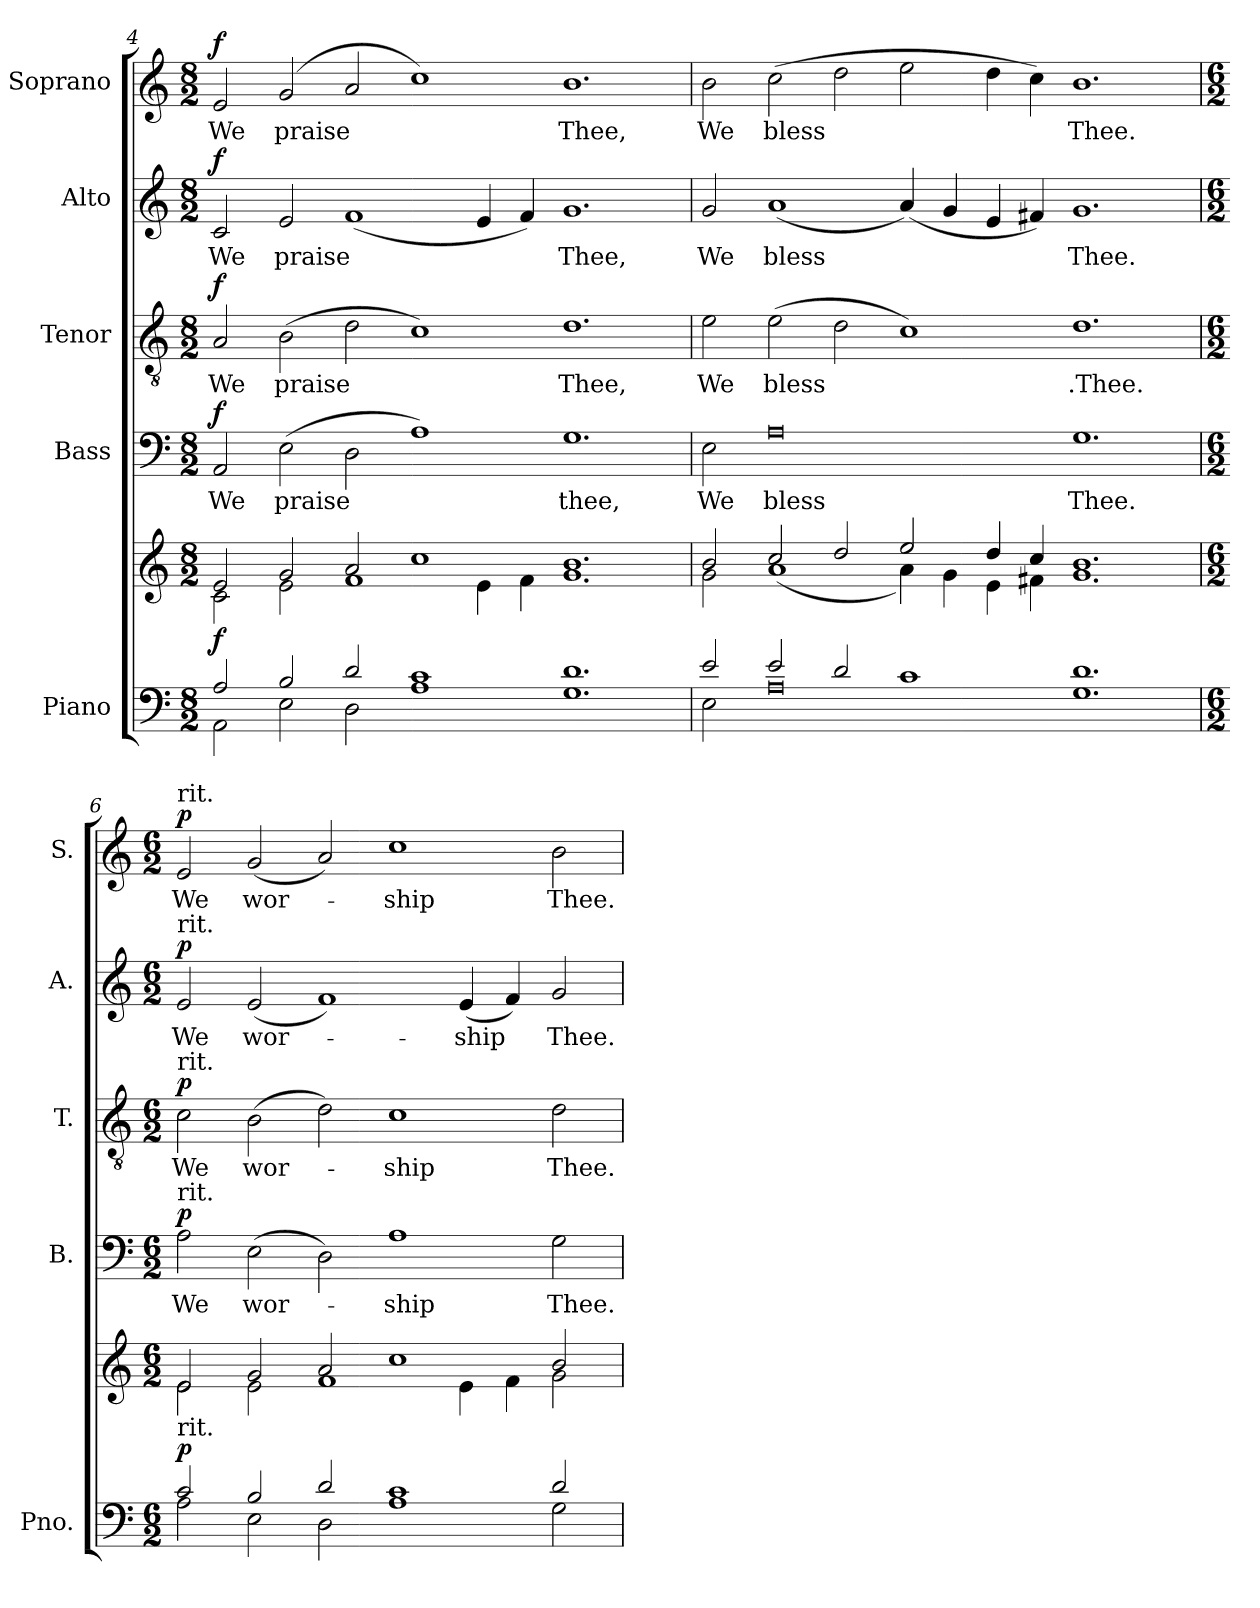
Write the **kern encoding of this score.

**kern	**kern	**dynam	**kern	**text	**dynam	**kern	**text	**dynam	**kern	**text	**dynam	**kern	**text	**dynam
*part5	*part5	*part5	*part4	*part4	*part4	*part3	*part3	*part3	*part2	*part2	*part2	*part1	*part1	*part1
*staff6	*staff5	*staff5/6	*staff4	*staff4	*staff4	*staff3	*staff3	*staff3	*staff2	*staff2	*staff2	*staff1	*staff1	*staff1
*I"Piano	*	*	*I"Bass	*	*	*I"Tenor	*	*	*I"Alto	*	*	*I"Soprano	*	*
*I'Pno.	*	*	*I'B.	*	*	*I'T.	*	*	*I'A.	*	*	*I'S.	*	*
*clefF4	*clefG2	*	*clefF4	*	*	*clefGv2	*	*	*clefG2	*	*	*clefG2	*	*
*k[]	*k[]	*	*k[]	*	*	*k[]	*	*	*k[]	*	*	*k[]	*	*
*C:	*C:	*	*C:	*	*	*C:	*	*	*C:	*	*	*C:	*	*
*M8/2	*M8/2	*	*M8/2	*	*	*M8/2	*	*	*M8/2	*	*	*M8/2	*	*
=4	=4	=4	=4	=4	=4	=4	=4	=4	=4	=4	=4	=4	=4	=4
*^	*^	*	*	*	*	*	*	*	*	*	*	*	*	*
!	!	!	!	!LO:DY:a=2	!	!	!LO:DY:a	!	!	!LO:DY:a	!	!	!LO:DY:a	!	!	!LO:DY:a
2A/	2AA\	2e/	2c\	f	2AA/	We	f	2A/	We	f	2c/	We	f	2e/	We	f
2B/	2E\	2g/	2e\	.	(2E\	praise	.	(2B\	praise	.	2e/	praise	.	(2g/	praise	.
2d/	2D\	2a/	1f	.	2D\	.	.	2d\	.	.	(1f	.	.	2a/	.	.
1c	1A	1cc	.	.	1A)	.	.	1c)	.	.	.	.	.	1cc)	.	.
.	.	.	4e\	.	.	.	.	.	.	.	4e/	.	.	.	.	.
.	.	.	4f\	.	.	.	.	.	.	.	4f/)	.	.	.	.	.
1.d	1.G	1.b	1.g	.	1.G	thee,	.	1.d	Thee,	.	1.g	Thee,	.	1.b	Thee,	.
!!LO:LB:g=z
=5	=5	=5	=5	=5	=5	=5	=5	=5	=5	=5	=5	=5	=5	=5	=5	=5
2e/	2E\	2b/	2g\	.	2E\	We	.	2e\	We	.	2g/	We	.	2b\	We	.
2e/	0A	2cc/	(1a	.	0A	bless	.	(2e\	bless	.	(1a	bless	.	(2cc\	bless	.
2d/	.	2dd/	.	.	.	.	.	2d\	.	.	.	.	.	2dd\	.	.
1c	.	2ee/	4a\)	.	.	.	.	1c)	.	.	(4a/)	.	.	2ee\	.	.
.	.	.	4g\	.	.	.	.	.	.	.	4g/	.	.	.	.	.
.	.	4dd/	4e\	.	.	.	.	.	.	.	4e/	.	.	4dd\	.	.
.	.	4cc/	4f#X\	.	.	.	.	.	.	.	4f#X/)	.	.	4cc\)	.	.
1.d	1.G	1.b	1.g	.	1.G	Thee.	.	1.d	.Thee.	.	1.g	Thee.	.	1.b	Thee.	.
=6	=6	=6	=6	=6	=6	=6	=6	=6	=6	=6	=6	=6	=6	=6	=6	=6
*M6/2	*	*M6/2	*	*	*M6/2	*	*	*M6/2	*	*	*M6/2	*	*	*M6/2	*	*
!	!	!	!	!	!	!	!	!	!	!	!	!	!	!LO:TX:a:t=rit.	!	!
!	!	!	!	!	!	!	!	!	!	!	!LO:TX:a:t=rit.	!	!	!	!	!
!	!	!	!	!	!	!	!	!LO:TX:a:t=rit.	!	!	!	!	!	!	!	!
!	!	!	!	!	!LO:TX:a:t=rit.	!	!	!	!	!	!	!	!	!	!	!
!LO:TX:a:t=rit.	!	!	!	!	!	!	!	!	!	!	!	!	!	!	!	!
!	!	!	!	!LO:DY:a=2	!	!	!LO:DY:a	!	!	!LO:DY:a	!	!	!LO:DY:a	!	!	!LO:DY:a
2c/	2A\	2e/	2e\	p	2A\	We	p	2c\	We	p	2e/	We	p	2e/	We	p
2B/	2E\	2g/	2e\	.	(2E\	wor-	.	(2B\	wor-	.	(2e/	wor-	.	(2g/	wor-	.
2d/	2D\	2a/	1f	.	2D\)	.	.	2d\)	.	.	1f)	.	.	2a/)	.	.
1c	1A	1cc	.	.	1A	ship	.	1c	ship	.	.	.	.	1cc	ship	.
.	.	.	4e\	.	.	.	.	.	.	.	(4e/	ship	.	.	.	.
.	.	.	4f\	.	.	.	.	.	.	.	4f/)	.	.	.	.	.
2d/	2G\	2b/	2g\	.	2G\	Thee.	.	2d\	Thee.	.	2g/	Thee.	.	2b\	Thee.	.
*v	*v	*	*	*	*	*	*	*	*	*	*	*	*	*	*	*
*	*v	*v	*	*	*	*	*	*	*	*	*	*	*	*	*
=	=	=	=	=	=	=	=	=	=	=	=	=	=	=
*-	*-	*-	*-	*-	*-	*-	*-	*-	*-	*-	*-	*-	*-	*-
